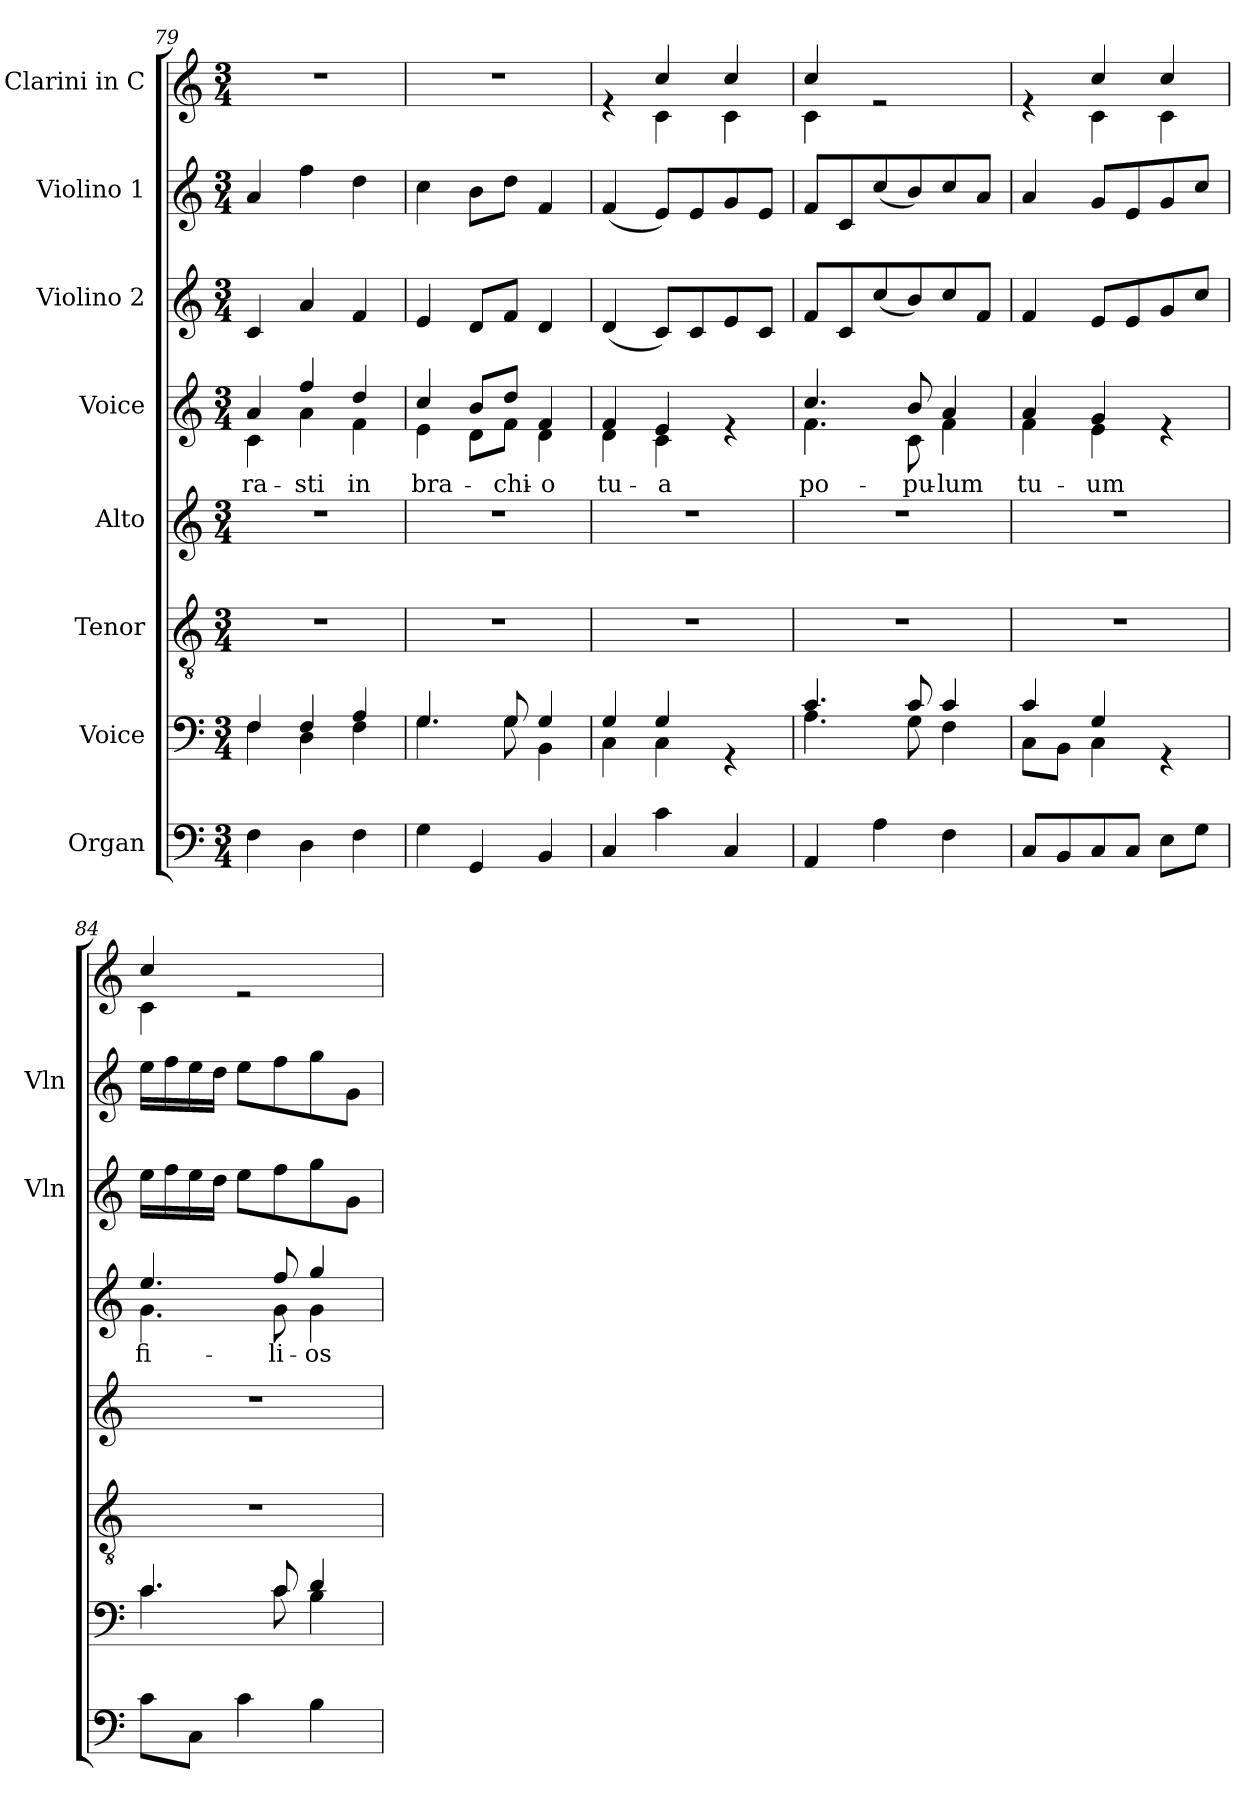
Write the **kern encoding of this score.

**kern	**kern	**kern	**kern	**kern	**text	**kern	**kern	**kern
*part8	*part7	*part6	*part5	*part4	*part4	*part3	*part2	*part1
*staff8	*staff7	*staff6	*staff5	*staff4	*staff4	*staff3	*staff2	*staff1
*I"Organ	*I"Voice	*I"Tenor	*I"Alto	*I"Voice	*	*I"Violino 2	*I"Violino 1	*I"Clarini in C
*	*	*	*	*	*	*I'Vln	*I'Vln	*
*clefF4	*clefF4	*clefGv2	*clefG2	*clefG2	*	*clefG2	*clefG2	*clefG2
*k[]	*k[]	*k[]	*k[]	*k[]	*	*k[]	*k[]	*k[]
*M3/4	*M3/4	*M3/4	*M3/4	*M3/4	*	*M3/4	*M3/4	*M3/4
=79	=79	=79	=79	=79	=79	=79	=79	=79
*	*^	*	*	*	*	*	*	*
!	!	!	!	!	!	!LO:LY:b	!	!	!
*	*	*	*	*	*^	*	*	*	*
4F\	4F/	4F\	2.r	2.r	4a/	4c\	-ra-	4c/	4a/	2.r
!	!	!	!	!	!	!	!LO:LY:b	!	!	!
4D\	4F/	4D\	.	.	4ff/	4a\	-sti	4a/	4ff\	.
!	!	!	!	!	!	!	!LO:LY:b	!	!	!
4F\	4A/	4F\	.	.	4dd/	4f\	in	4f/	4dd\	.
=80	=80	=80	=80	=80	=80	=80	=80	=80	=80	=80
!	!	!	!	!	!	!	!LO:LY:b	!	!	!
4G\	4.G/	4.G\	2.r	2.r	4cc/	4e\	bra-	4e/	4cc\	2.r
4GG/	.	.	.	.	8b/L	8d\L	.	8d/L	8b\L	.
!	!	!	!	!	!	!	!LO:LY:b	!	!	!
.	8G/	8G\	.	.	8dd/J	8f\J	-chi-	8f/J	8dd\J	.
!	!	!	!	!	!	!	!LO:LY:b	!	!	!
4BB/	4G/	4BB\	.	.	4f/	4d\	-o	4d/	4f/	.
=81	=81	=81	=81	=81	=81	=81	=81	=81	=81	=81
!	!	!	!	!	!	!	!LO:LY:b	!	!	!
*	*	*	*	*	*	*	*	*	*	*^
4C/	4G/	4C\	2.r	2.r	4f/	4d\	tu-	(4d/	(4f/	4re	4ryy
!	!	!	!	!	!	!	!LO:LY:b	!	!	!	!
4c\	4G/	4C\	.	.	4e/	4c\	-a	8c/L)	8e/L)	4cc/	4c\
.	.	.	.	.	.	.	.	8c/	8e/	.	.
4C/	4rGG	4ryy	.	.	4re	4ryy	.	8e/	8g/	4cc/	4c\
.	.	.	.	.	.	.	.	8c/J	8e/J	.	.
=82	=82	=82	=82	=82	=82	=82	=82	=82	=82	=82	=82
!	!	!	!	!	!	!	!LO:LY:b	!	!	!	!
4AA/	4.c/	4.A\	2.r	2.r	4.cc/	4.f\	po-	8f/L	8f/L	4cc/	4c\
.	.	.	.	.	.	.	.	8c/	8c/	.	.
4A\	.	.	.	.	.	.	.	(8cc/	(8cc/	2re	2ryy
!	!	!	!	!	!	!	!LO:LY:b	!	!	!	!
.	8c/	8G\	.	.	8b/	8c\	-pu-	8b/)	8b/)	.	.
!	!	!	!	!	!	!	!LO:LY:b	!	!	!	!
4F\	4c/	4F\	.	.	4a/	4f\	-lum	8cc/	8cc/	.	.
.	.	.	.	.	.	.	.	8f/J	8a/J	.	.
=83	=83	=83	=83	=83	=83	=83	=83	=83	=83	=83	=83
!	!	!	!	!	!	!	!LO:LY:b	!	!	!	!
8C/L	4c/	8C\L	2.r	2.r	4a/	4f\	tu-	4f/	4a/	4re	4ryy
8BB/	.	8BB\J	.	.	.	.	.	.	.	.	.
!	!	!	!	!	!	!	!LO:LY:b	!	!	!	!
8C/	4G/	4C\	.	.	4g/	4e\	-um	8e/L	8g/L	4cc/	4c\
8C/J	.	.	.	.	.	.	.	8e/	8e/	.	.
8E\L	4rGG	4ryy	.	.	4re	4ryy	.	8g/	8g/	4cc/	4c\
8G\J	.	.	.	.	.	.	.	8cc/J	8cc/J	.	.
!!LO:PB:g=z	!!
=84	=84	=84	=84	=84	=84	=84	=84	=84	=84	=84	=84
!	!	!	!	!	!	!	!LO:LY:b	!	!	!	!
8c\L	4.c/	4.c\	2.r	2.r	4.ee/	4.g\	fi-	16ee\LL	16ee\LL	4cc/	4c\
.	.	.	.	.	.	.	.	16ff\	16ff\	.	.
8C\J	.	.	.	.	.	.	.	16ee\	16ee\	.	.
.	.	.	.	.	.	.	.	16dd\JJ	16dd\JJ	.	.
4c\	.	.	.	.	.	.	.	8ee\L	8ee\L	2re	2ryy
!	!	!	!	!	!	!	!LO:LY:b	!	!	!	!
.	8c/	8c\	.	.	8ff/	8g\	-li-	8ff\	8ff\	.	.
!	!	!	!	!	!	!	!LO:LY:b	!	!	!	!
4B\	4d/	4B\	.	.	4gg/	4g\	-os	8gg\	8gg\	.	.
.	.	.	.	.	.	.	.	8g\J	8g\J	.	.
*	*v	*v	*	*	*v	*v	*	*	*	*v	*v
=	=	=	=	=	=	=	=	=
*-	*-	*-	*-	*-	*-	*-	*-	*-
